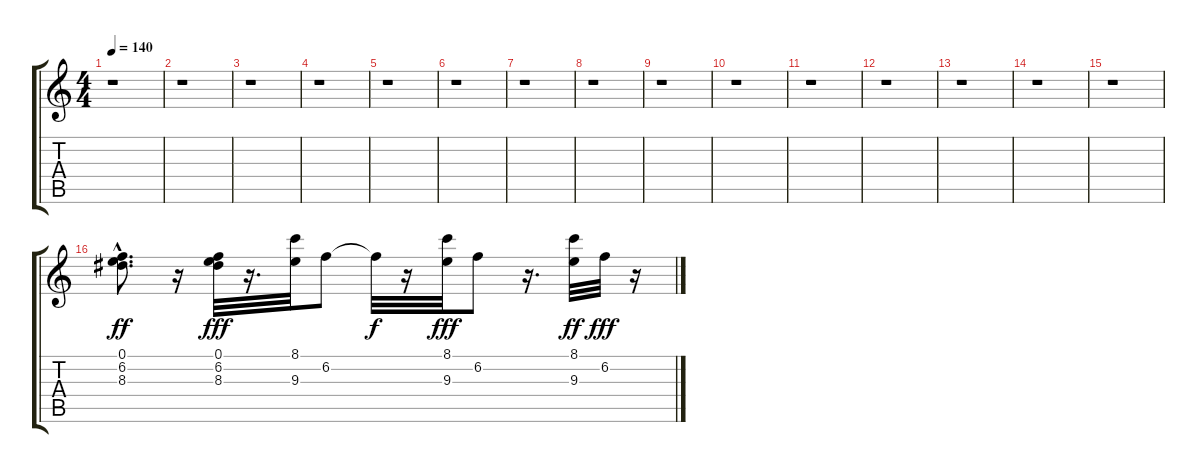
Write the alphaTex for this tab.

\track "" {instrument electricguitarclean}
\staff {score tabs}
\tuning (E4 B3 G3 D3 A2 E2) {hide}
\ts (4 4)
\tempo 140
\clef g2
\ks c
r.1{dy f} |
r.1 |
r.1 |
r.1 |
r.1 |
r.1 |
r.1 |
r.1 |
r.1 |
r.1 |
r.1 |
r.1 |
r.1 |
r.1 |
r.1 |
(0.1 6.2 8.3{hac}).8{d dy ff balance 8} r.16 (0.1 6.2 8.3).32{dy fff} r.16{d} (8.1 9.3).32 6.2.8 6.2{t}.32{dy f} r.16 (8.1 9.3).32{dy fff} 6.2.8 r.16{d} (8.1 9.3).32{dy ff} 6.2.32{dy fff} r.16
